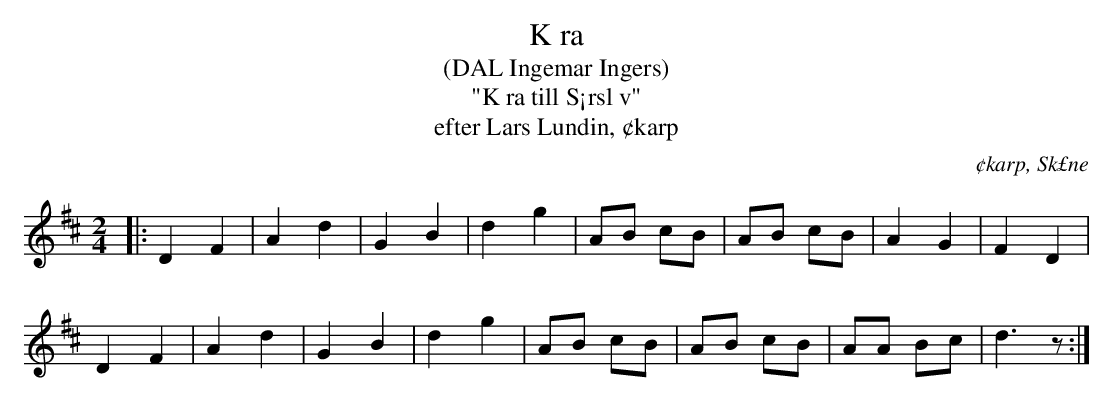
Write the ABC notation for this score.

X:1
T:K ra
T:(DAL Ingemar Ingers)
T:"K ra till S¡rsl v"
T:efter Lars Lundin, ¢karp
O:¢karp, Sk£ne
M:2/4
L:1/8
K:D
|: D2 F2 | A2 d2 | G2 B2 | d2 g2 | AB cB | AB cB | A2 G2 | F2 D2 |
   D2 F2 | A2 d2 | G2 B2 | d2 g2 | AB cB | AB cB | AA Bc | d3 z :|
